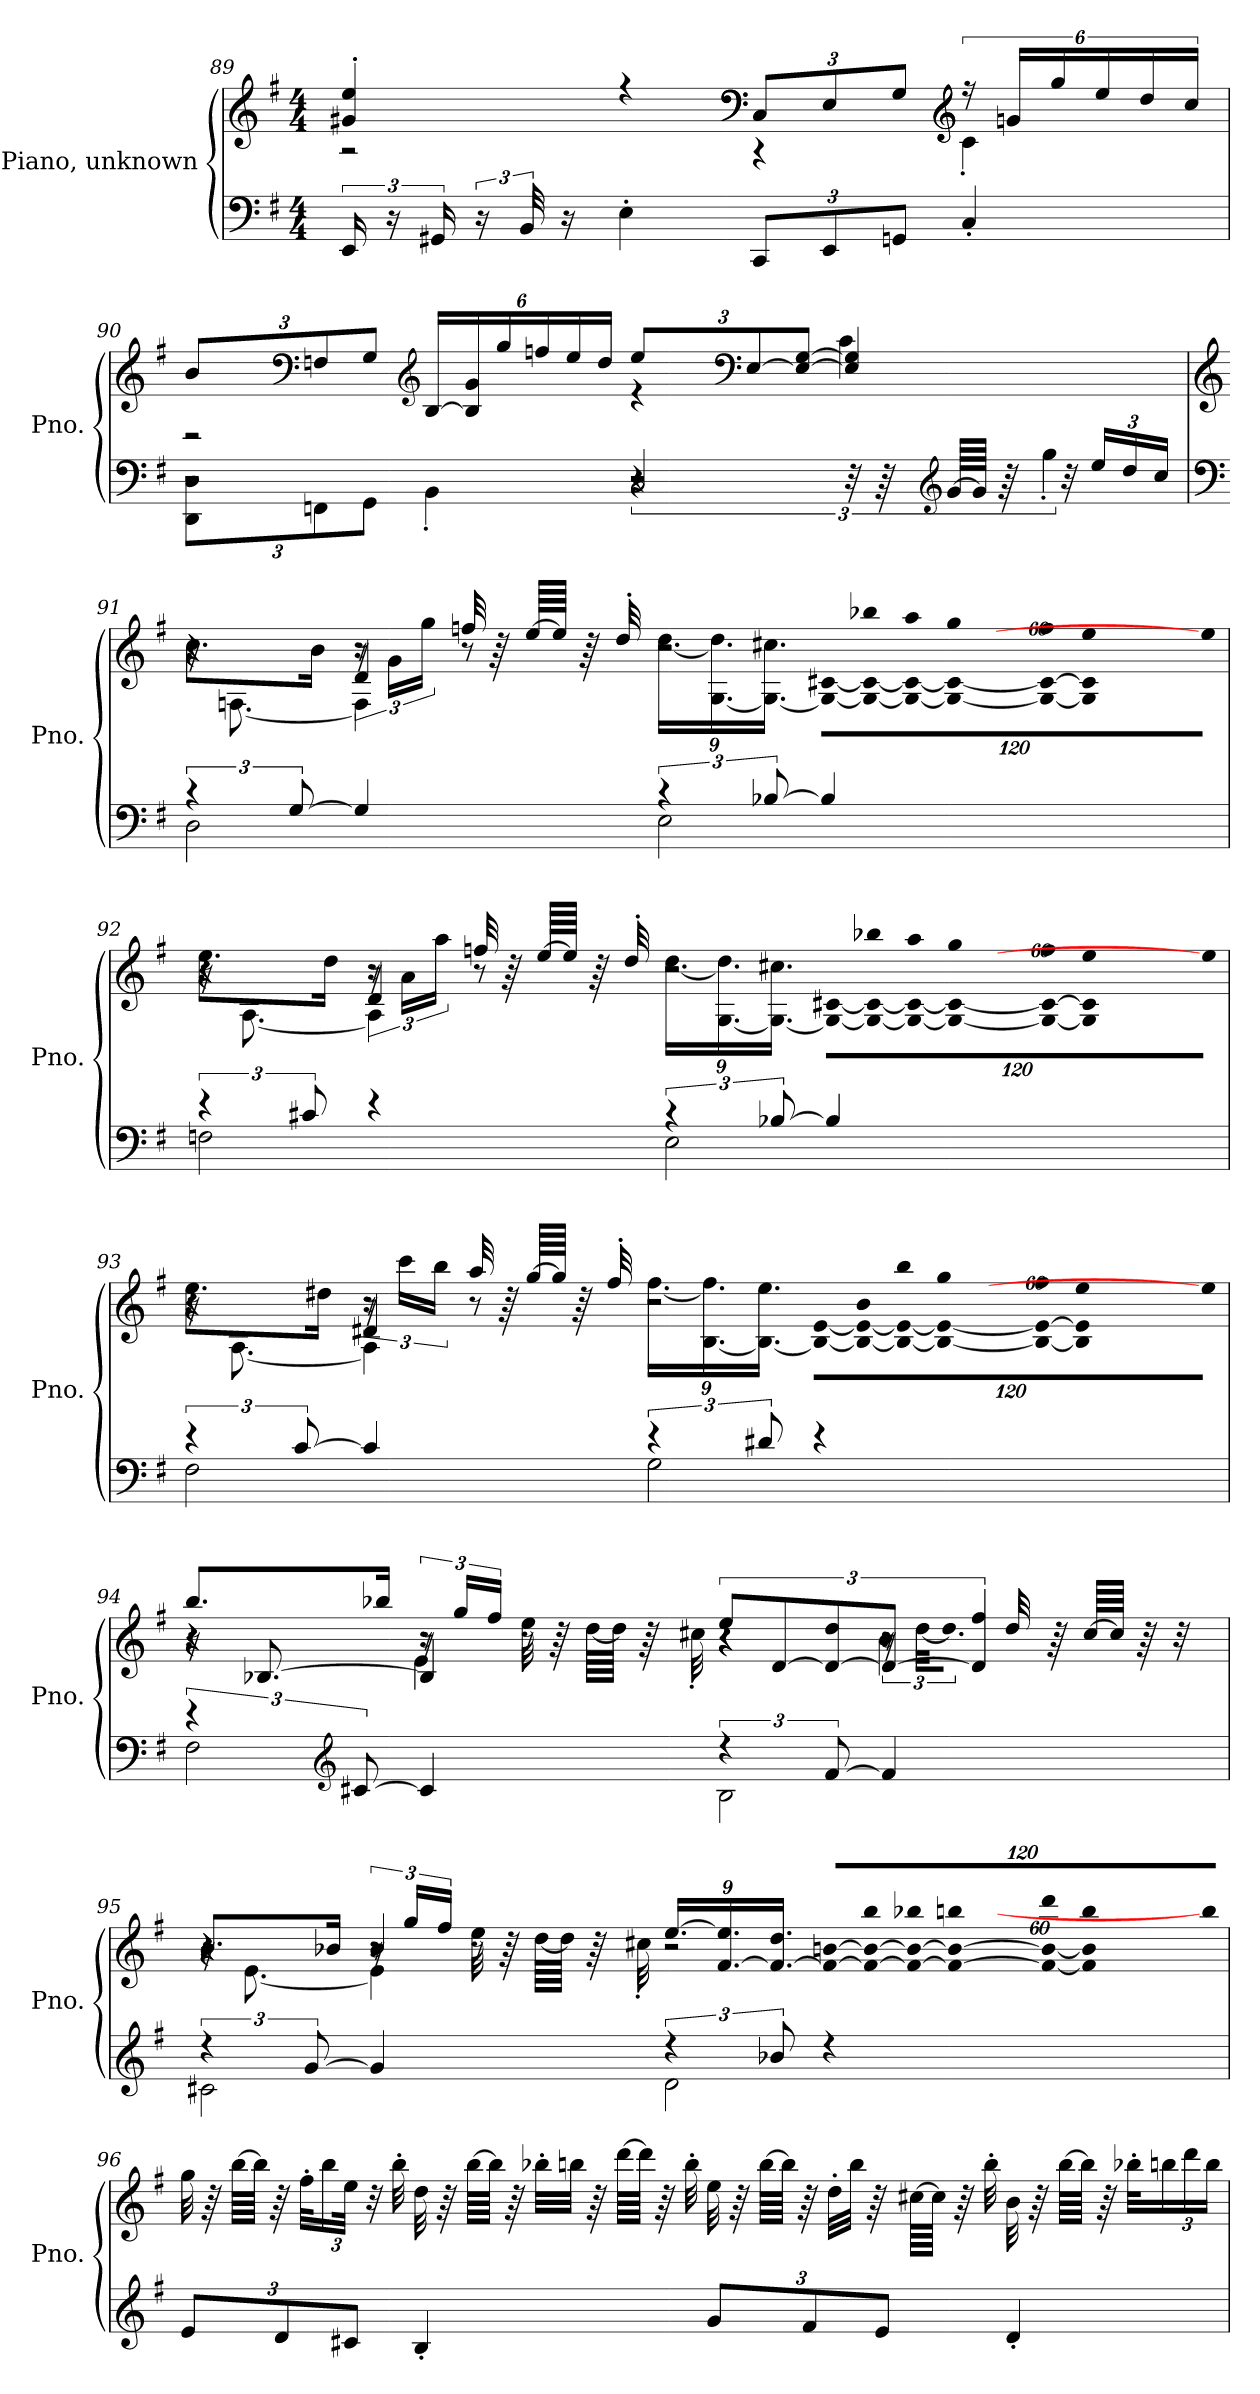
**kern	**kern
*part1	*part1
*staff2	*staff1
*I"Piano, unknown	*
*I'Pno.	*
!!LO:LB:g=z
*clefF4	*clefG2
*k[f#]	*k[f#]
*M4/4	*M4/4
=89	=89
*	*^
24EE/	4g#X/' 4ee/'	2r
24r	.	.
24GG#X/	.	.
24r	.	.
48BB/	.	.
16r	.	.
4E'\	4r	.
*	*clefF4	*
*Xbrackettup	*Xbrackettup	*
12CC/L	12C/L	4r
12EE/	12E/	.
12GGn/J	12G/J	.
*	*clefG2	*
*	*brackettup	*
4C'/	24r	4c'\
.	24gn/LL	.
.	24gg/	.
*	*Xbrackettup	*
.	24ee/	.
.	24dd/	.
.	24cc/JJ	.
!!LO:LB:g=z	!!
=90	=90	=90
*^	*	*
*	*^	*	*
2r	12DD\ 12D\L	2r	12b/L	2r
*	*	*	*clefF4	*
.	12FFn\	.	12Fn/	.
.	12GG\J	.	12G/J	.
*	*	*	*clefG2	*
.	4BB'\	.	[24B/LL	.
.	.	.	24B/] 24g/	.
.	.	.	24gg/	.
.	.	.	24ffn/	.
.	.	.	24ee/	.
.	.	.	24dd/JJ	.
*	*brackettup	*	*	*
4r	3r	2C/	12ee/L	4r
*	*	*	*clefF4	*
.	.	.	[12E/	.
.	.	.	12E/_ [12G/J	.
32r	.	.	4E/] 4G/]	4c\
64r	.	.	.	.
*clefG2	*	*	*	*
[64g/LLLL	.	.	.	.
64g/JJJJ]	.	.	.	.
64r	.	.	.	.
.	6gg'\	.	.	.
32r	.	.	.	.
*Xbrackettup	*	*	*	*
24ee/LL	.	.	.	.
24dd/	.	.	.	.
24cc/JJ	.	.	.	.
*v	*v	*v	*	*
*	*v	*v
!!LO:PB:g=z
=91	=91
*clefF4	*clefG2
*brackettup	*
*^	*^
*	*	*	*^
*	*	*	*	*^
6r	2D\	4r	8.cc\L	4r	16r
.	.	.	.	.	[8.Fn\
[12G/	.	.	.	.	.
.	.	.	16b\Jk	.	.
*	*	*	*brackettup	*	*
4G/]	.	8r	24r	4d/	4F\]
.	.	.	24g\LL	.	.
.	.	.	24gg\JJ	.	.
.	.	32ffn/	8r	.	.
.	.	64r	.	.	.
.	.	[64ee/LLLL	.	.	.
.	.	64ee/JJJJ]	.	.	.
.	.	64r	.	.	.
.	.	32dd'/	.	.	.
*	*	*	*Xbrackettup	*	*
6r	2E\	2r	[18.dd\LL	2r	2r
.	.	.	[18.G\ 18.dd\]	.	.
[12B-X/	.	.	18.G\_ 18.cc#X\JJ	.	.
!	!	!	!LO:N:vis=16	!	!
4B-/]	.	.	1920%107G\_ [1920%107c#X\LL	.	.
!	!	!	!LO:N:vis=32	!	!
.	.	.	1920%53G\_ 1920%53c#\_ 1920%53bb-X\L	.	.
!	!	!	!LO:N:vis=32	!	!
.	.	.	1920%53G\_ 1920%53c#\_ 1920%53aa\J	.	.
!	!	!	!LO:N:vis=16	!	!
.	.	.	1920%107G\_ 1920%107c#\_ 1920%107gg\	.	.
!	!	!	!LO:N:vis=32	!	!
.	.	.	1920%53G\_ 1920%53c#\_ 1920%53ff\L	.	.
!	!	!	!LO:N:vis=32	!	!
.	.	.	1920%53G\] 1920%53c#\] [1920%53ee\	.	.
.	.	.	1920ryy	.	.
!	!	!	!LO:N:vis=32	!	!
.	.	.	1920%53ee\JJJ]	.	.
!!LO:LB:g=z	!!	!!	!!
=92	=92	=92	=92	=92	=92
6r	2Fn\	4r	8.ee\L	4r	16r
.	.	.	.	.	[8.A\
12c#X/	.	.	.	.	.
.	.	.	16dd\Jk	.	.
*	*	*	*brackettup	*	*
4r	.	8r	24r	4d/	4A\]
.	.	.	24a\LL	.	.
.	.	.	24aa\JJ	.	.
.	.	32ffn/	8r	.	.
.	.	64r	.	.	.
.	.	[64ee/LLLL	.	.	.
.	.	64ee/JJJJ]	.	.	.
.	.	64r	.	.	.
.	.	32dd'/	.	.	.
*	*	*	*Xbrackettup	*	*
6r	2E\	2r	[18.dd\LL	2r	2r
.	.	.	[18.G\ 18.dd\]	.	.
[12B-X/	.	.	18.G\_ 18.cc#X\JJ	.	.
!	!	!	!LO:N:vis=16	!	!
4B-/]	.	.	1920%107G\_ [1920%107c#X\LL	.	.
!	!	!	!LO:N:vis=32	!	!
.	.	.	1920%53G\_ 1920%53c#\_ 1920%53bb-X\L	.	.
!	!	!	!LO:N:vis=32	!	!
.	.	.	1920%53G\_ 1920%53c#\_ 1920%53aa\J	.	.
!	!	!	!LO:N:vis=16	!	!
.	.	.	1920%107G\_ 1920%107c#\_ 1920%107gg\	.	.
!	!	!	!LO:N:vis=32	!	!
.	.	.	1920%53G\_ 1920%53c#\_ 1920%53ff\L	.	.
!	!	!	!LO:N:vis=32	!	!
.	.	.	1920%53G\] 1920%53c#\] [1920%53ee\	.	.
.	.	.	1920ryy	.	.
!	!	!	!LO:N:vis=32	!	!
.	.	.	1920%53ee\JJJ]	.	.
!!LO:LB:g=z	!!	!!	!!
=93	=93	=93	=93	=93	=93
6r	2F#\	4r	8.ee\L	4r	16r
.	.	.	.	.	[8.A\
[12c/	.	.	.	.	.
.	.	.	16dd#X\Jk	.	.
*	*	*	*brackettup	*	*
4c/]	.	8r	24r	4d#X/	4A\]
.	.	.	24ccc\LL	.	.
.	.	.	24bb\JJ	.	.
.	.	32aa/	8r	.	.
.	.	64r	.	.	.
.	.	[64gg/LLLL	.	.	.
.	.	64gg/JJJJ]	.	.	.
.	.	64r	.	.	.
.	.	32ff#'/	.	.	.
*	*	*	*Xbrackettup	*	*
6r	2G\	2r	[18.ff#\LL	2r	2r
.	.	.	[18.B\ 18.ff#\]	.	.
12d#X/	.	.	18.B\_ 18.ee\JJ	.	.
!	!	!	!LO:N:vis=16	!	!
4r	.	.	1920%107B\_ [1920%107e\LL	.	.
!	!	!	!LO:N:vis=32	!	!
.	.	.	1920%53B\_ 1920%53e\_ 1920%53b\L	.	.
!	!	!	!LO:N:vis=32	!	!
.	.	.	1920%53B\_ 1920%53e\_ 1920%53bb\J	.	.
!	!	!	!LO:N:vis=16	!	!
.	.	.	1920%107B\_ 1920%107e\_ 1920%107gg\	.	.
!	!	!	!LO:N:vis=32	!	!
.	.	.	1920%53B\_ 1920%53e\_ 1920%53ff#\L	.	.
!	!	!	!LO:N:vis=32	!	!
.	.	.	1920%53B\] 1920%53e\] [1920%53ee\	.	.
.	.	.	1920ryy	.	.
!	!	!	!LO:N:vis=32	!	!
.	.	.	1920%53ee\JJJ]	.	.
!!LO:LB:g=z	!!	!!	!!
=94	=94	=94	=94	=94	=94
6r	2F#\	8.bb/L	4r	16r	4r
.	.	.	.	[8.B-X/	.
*clefG2	*	*	*	*	*
[12c#X/	.	.	.	.	.
.	.	16bb-X/Jk	.	.	.
*	*	*brackettup	*	*	*
4c#/]	.	24r	8r	4B-/]	4e\
.	.	24gg/LL	.	.	.
.	.	24ff#/JJ	.	.	.
.	.	8r	32ee\	.	.
.	.	.	64r	.	.
.	.	.	[64dd\LLLL	.	.
.	.	.	64dd\JJJJ]	.	.
.	.	.	64r	.	.
.	.	.	32cc#X'\	.	.
6r	2B\	12ee/L	4r	4r	4r
.	.	[12d/	.	.	.
[12f#/	.	12d/_ 12dd/	.	.	.
4f#/]	.	12d/J_	24r	8r	4b\
.	.	.	[48dd\KKL	.	.
.	.	.	8.dd\J]	.	.
.	.	6d/] 6ff#/	.	.	.
.	.	.	.	32dd/	.
.	.	.	.	64r	.
.	.	.	.	[64cc#/LLLL	.
.	.	.	.	64cc#/JJJJ]	.
.	.	.	.	64r	.
.	.	.	.	32r	.
!!LO:LB:g=z	!!	!!	!!
=95	=95	=95	=95	=95	=95
6r	2c#X\	8.b/L	4r	4r	16r
.	.	.	.	.	[8.e\
[12g/	.	.	.	.	.
.	.	16b-X/Jk	.	.	.
4g/]	.	24r	8r	4b-/	4e\]
.	.	24gg/LL	.	.	.
.	.	24ff#/JJ	.	.	.
.	.	8r	32ee\	.	.
.	.	.	64r	.	.
.	.	.	[64dd\LLLL	.	.
.	.	.	64dd\JJJJ]	.	.
.	.	.	64r	.	.
.	.	.	32cc#X'\	.	.
*	*	*Xbrackettup	*	*	*
6r	2d\	[18.ee/LL	2r	2r	2r
.	.	[18.f#/ 18.ee/]	.	.	.
12b-X/	.	18.f#/_ 18.dd/JJ	.	.	.
!	!	!LO:N:vis=16	!	!	!
4r	.	1920%107f#/_ [1920%107bn/LL	.	.	.
!	!	!LO:N:vis=32	!	!	!
.	.	1920%53f#/_ 1920%53b/_ 1920%53bb/L	.	.	.
!	!	!LO:N:vis=32	!	!	!
.	.	1920%53f#/_ 1920%53b/_ 1920%53bb-X/J	.	.	.
!	!	!LO:N:vis=16	!	!	!
.	.	1920%107f#/_ 1920%107b/_ 1920%107bbn/	.	.	.
!	!	!LO:N:vis=32	!	!	!
.	.	1920%53f#/_ 1920%53b/_ 1920%53ddd/L	.	.	.
!	!	!LO:N:vis=32	!	!	!
.	.	1920%53f#/] 1920%53b/] [1920%53bb/	.	.	.
.	.	1920ryy	.	.	.
!	!	!LO:N:vis=32	!	!	!
.	.	1920%53bb/JJJ]	.	.	.
*v	*v	*	*	*	*
*	*v	*v	*v	*v
!!LO:LB:g=z
=96	=96
*Xbrackettup	*
12e/L	32gg\
.	64r
.	[64bb\LLLL
.	64bb\JJJJ]
.	64r
12d/	.
.	32ff#'\KLL
.	24bb\
12c#X/J	48ee\JJk
.	32r
.	32bb'\
4B'/	32dd\
.	64r
.	[64bb\LLLL
.	64bb\JJJJ]
.	64r
.	32bb-X'\LLL
.	32bbn\JJJ
.	64r
.	[64ddd\LLLL
.	64ddd\JJJJ]
.	64r
.	32bb'\
12g/L	32ee\
.	64r
.	[64bb\LLLL
.	64bb\JJJJ]
.	64r
12f#/	.
.	32dd'\LLL
.	32bb\JJJ
.	64r
12e/J	.
.	[64cc#X\LLLL
.	64cc#\JJJJ]
.	64r
.	32bb'\
4d'/	32b\
.	64r
.	[64bb\LLLL
.	64bb\JJJJ]
.	64r
.	32bb-X'\KLL
.	24bbn\
.	24ddd\
.	24bb\JJ
=	=
*-	*-
